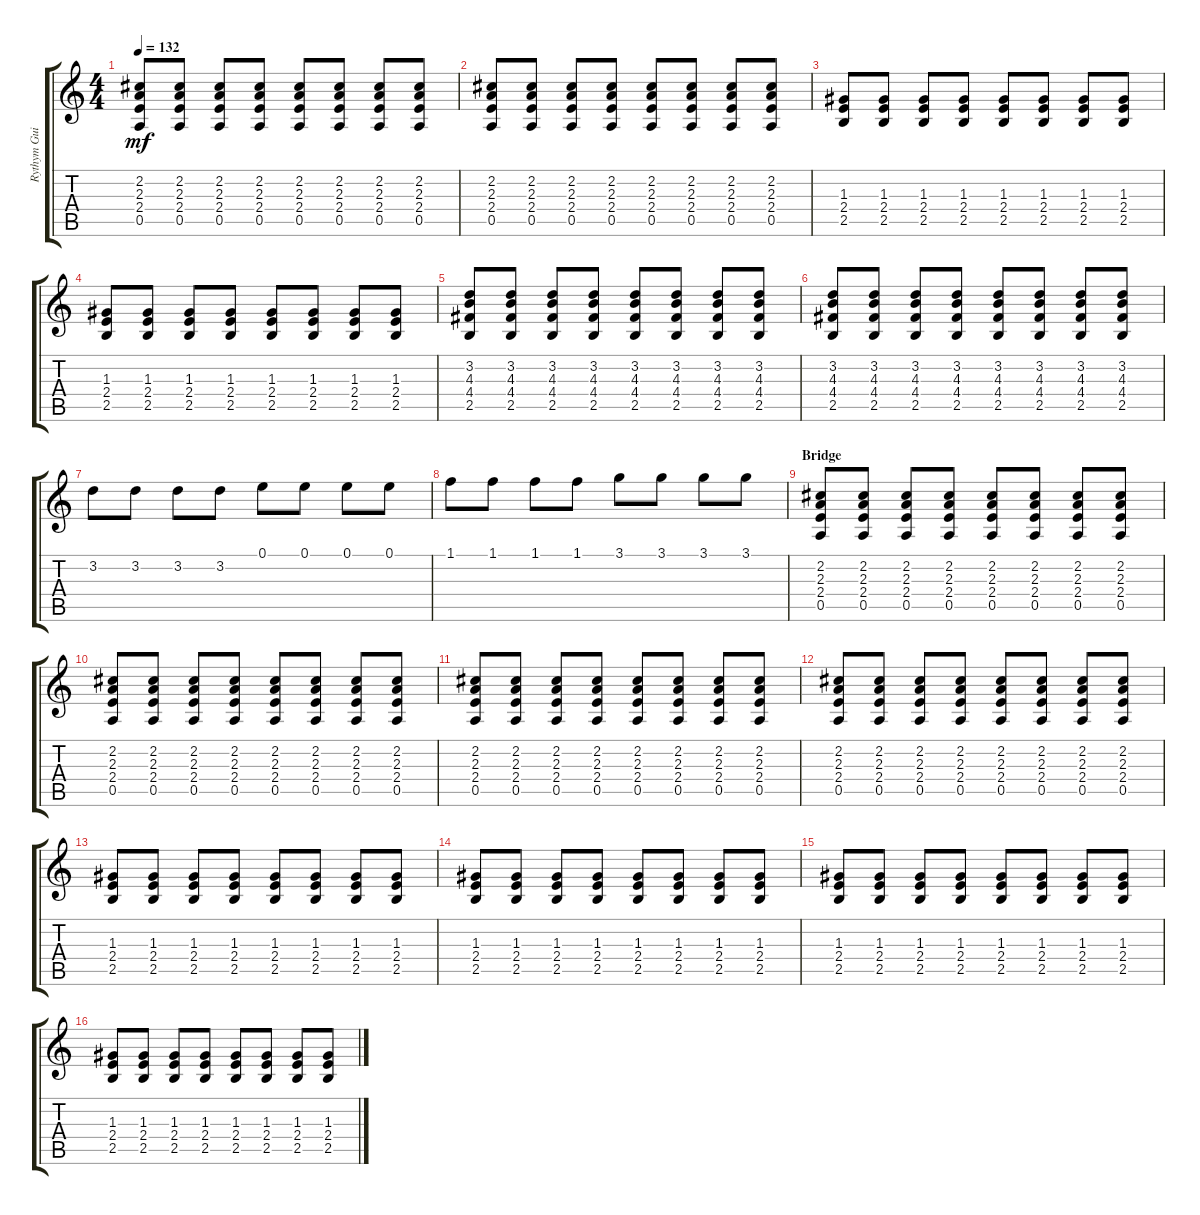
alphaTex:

\track ("Rythym Guitar" "Rythym Gui") {instrument acousticguitarsteel}
\staff {score tabs}
\tuning (E4 B3 G3 D3 A2 E2) {hide}
\ts (4 4)
\tempo 132
\clef g2
\ks c
(2.2 2.3 2.4 0.5).8{dy mf} (2.2 2.3 2.4 0.5).8 (2.2 2.3 2.4 0.5).8 (2.2 2.3 2.4 0.5).8 (2.2 2.3 2.4 0.5).8 (2.2 2.3 2.4 0.5).8 (2.2 2.3 2.4 0.5).8 (2.2 2.3 2.4 0.5).8 |
(2.2 2.3 2.4 0.5).8 (2.2 2.3 2.4 0.5).8 (2.2 2.3 2.4 0.5).8 (2.2 2.3 2.4 0.5).8 (2.2 2.3 2.4 0.5).8 (2.2 2.3 2.4 0.5).8 (2.2 2.3 2.4 0.5).8 (2.2 2.3 2.4 0.5).8 |
(1.3 2.4 2.5).8 (1.3 2.4 2.5).8 (1.3 2.4 2.5).8 (1.3 2.4 2.5).8 (1.3 2.4 2.5).8 (1.3 2.4 2.5).8 (1.3 2.4 2.5).8 (1.3 2.4 2.5).8 |
(1.3 2.4 2.5).8 (1.3 2.4 2.5).8 (1.3 2.4 2.5).8 (1.3 2.4 2.5).8 (1.3 2.4 2.5).8 (1.3 2.4 2.5).8 (1.3 2.4 2.5).8 (1.3 2.4 2.5).8 |
(3.2 4.3 4.4 2.5).8 (3.2 4.3 4.4 2.5).8 (3.2 4.3 4.4 2.5).8 (3.2 4.3 4.4 2.5).8 (3.2 4.3 4.4 2.5).8 (3.2 4.3 4.4 2.5).8 (3.2 4.3 4.4 2.5).8 (3.2 4.3 4.4 2.5).8 |
(3.2 4.3 4.4 2.5).8 (3.2 4.3 4.4 2.5).8 (3.2 4.3 4.4 2.5).8 (3.2 4.3 4.4 2.5).8 (3.2 4.3 4.4 2.5).8 (3.2 4.3 4.4 2.5).8 (3.2 4.3 4.4 2.5).8 (3.2 4.3 4.4 2.5).8 |
3.2.8 3.2.8 3.2.8 3.2.8 0.1.8 0.1.8 0.1.8 0.1.8 |
1.1.8 1.1.8 1.1.8 1.1.8 3.1.8 3.1.8 3.1.8 3.1.8 |
\section ("" "Bridge")
(2.2 2.3 2.4 0.5).8 (2.2 2.3 2.4 0.5).8 (2.2 2.3 2.4 0.5).8 (2.2 2.3 2.4 0.5).8 (2.2 2.3 2.4 0.5).8 (2.2 2.3 2.4 0.5).8 (2.2 2.3 2.4 0.5).8 (2.2 2.3 2.4 0.5).8 |
(2.2 2.3 2.4 0.5).8 (2.2 2.3 2.4 0.5).8 (2.2 2.3 2.4 0.5).8 (2.2 2.3 2.4 0.5).8 (2.2 2.3 2.4 0.5).8 (2.2 2.3 2.4 0.5).8 (2.2 2.3 2.4 0.5).8 (2.2 2.3 2.4 0.5).8 |
(2.2 2.3 2.4 0.5).8 (2.2 2.3 2.4 0.5).8 (2.2 2.3 2.4 0.5).8 (2.2 2.3 2.4 0.5).8 (2.2 2.3 2.4 0.5).8 (2.2 2.3 2.4 0.5).8 (2.2 2.3 2.4 0.5).8 (2.2 2.3 2.4 0.5).8 |
(2.2 2.3 2.4 0.5).8 (2.2 2.3 2.4 0.5).8 (2.2 2.3 2.4 0.5).8 (2.2 2.3 2.4 0.5).8 (2.2 2.3 2.4 0.5).8 (2.2 2.3 2.4 0.5).8 (2.2 2.3 2.4 0.5).8 (2.2 2.3 2.4 0.5).8 |
(1.3 2.4 2.5).8 (1.3 2.4 2.5).8 (1.3 2.4 2.5).8 (1.3 2.4 2.5).8 (1.3 2.4 2.5).8 (1.3 2.4 2.5).8 (1.3 2.4 2.5).8 (1.3 2.4 2.5).8 |
(1.3 2.4 2.5).8 (1.3 2.4 2.5).8 (1.3 2.4 2.5).8 (1.3 2.4 2.5).8 (1.3 2.4 2.5).8 (1.3 2.4 2.5).8 (1.3 2.4 2.5).8 (1.3 2.4 2.5).8 |
(1.3 2.4 2.5).8 (1.3 2.4 2.5).8 (1.3 2.4 2.5).8 (1.3 2.4 2.5).8 (1.3 2.4 2.5).8 (1.3 2.4 2.5).8 (1.3 2.4 2.5).8 (1.3 2.4 2.5).8 |
(1.3 2.4 2.5).8 (1.3 2.4 2.5).8 (1.3 2.4 2.5).8 (1.3 2.4 2.5).8 (1.3 2.4 2.5).8 (1.3 2.4 2.5).8 (1.3 2.4 2.5).8 (1.3 2.4 2.5).8
